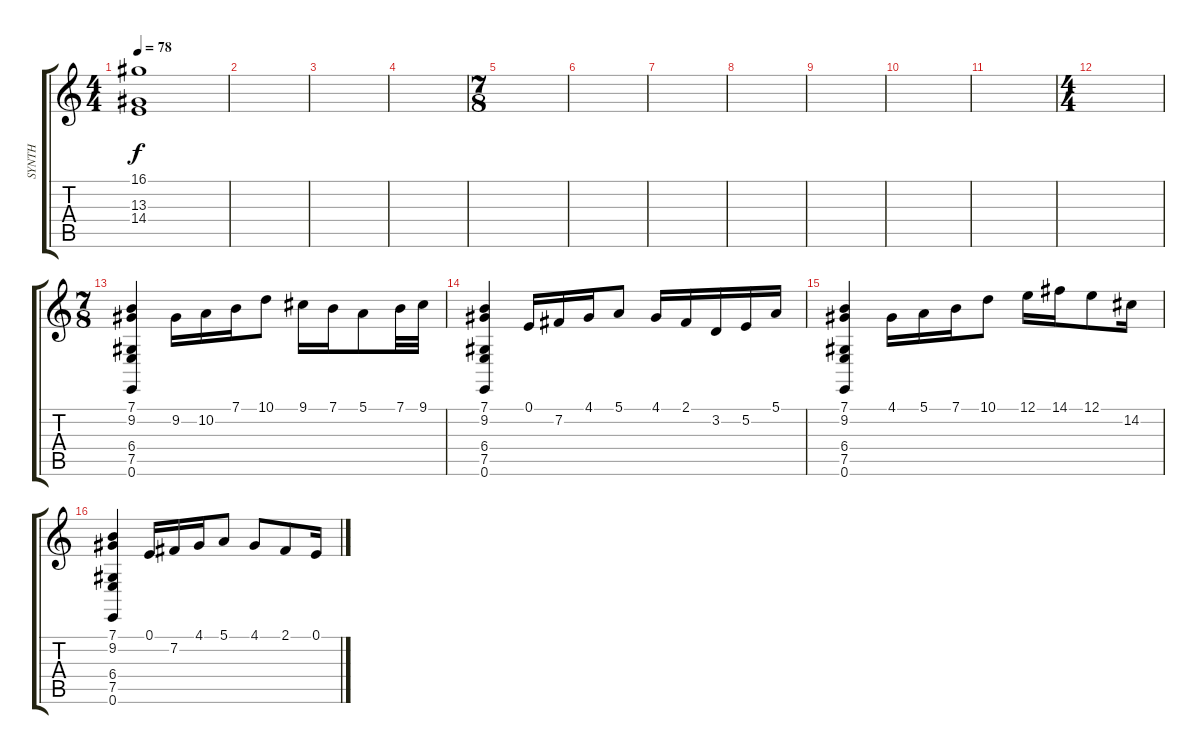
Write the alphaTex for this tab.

\track ("SYNTH" "SYNTH") {instrument lead1square}
\staff {score tabs}
\tuning (E4 B3 G3 D3 A2 E2) {hide}
\ts (4 4)
\tempo 78
\clef g2
\ks c
(16.1 13.3 14.4).1{dy f volume 3 instrument synthstrings2} |
|
|
|
\ts (7 8)
|
|
|
|
|
|
|
\ts (4 4)
|
\ts (7 8)
(7.1 9.2 6.4 7.5 0.6).4{volume 13 instrument lead1square} 9.2.16 10.2.16 7.1.16 10.1.8 9.1.16 7.1.16 5.1.8 7.1.32 9.1.32 |
(7.1 9.2 6.4 7.5 0.6).4 0.1.16 7.2.16 4.1.16 5.1.8 4.1.16 2.1.16 3.2.16 5.2.16 5.1.16 |
(7.1 9.2 6.4 7.5 0.6).4 4.1.16 5.1.16 7.1.16 10.1.8 12.1.16 14.1.16 12.1.8 14.2.16 |
(7.1 9.2 6.4 7.5 0.6).4 0.1.16 7.2.16 4.1.16 5.1.8 4.1.8 2.1.8 0.1.16
